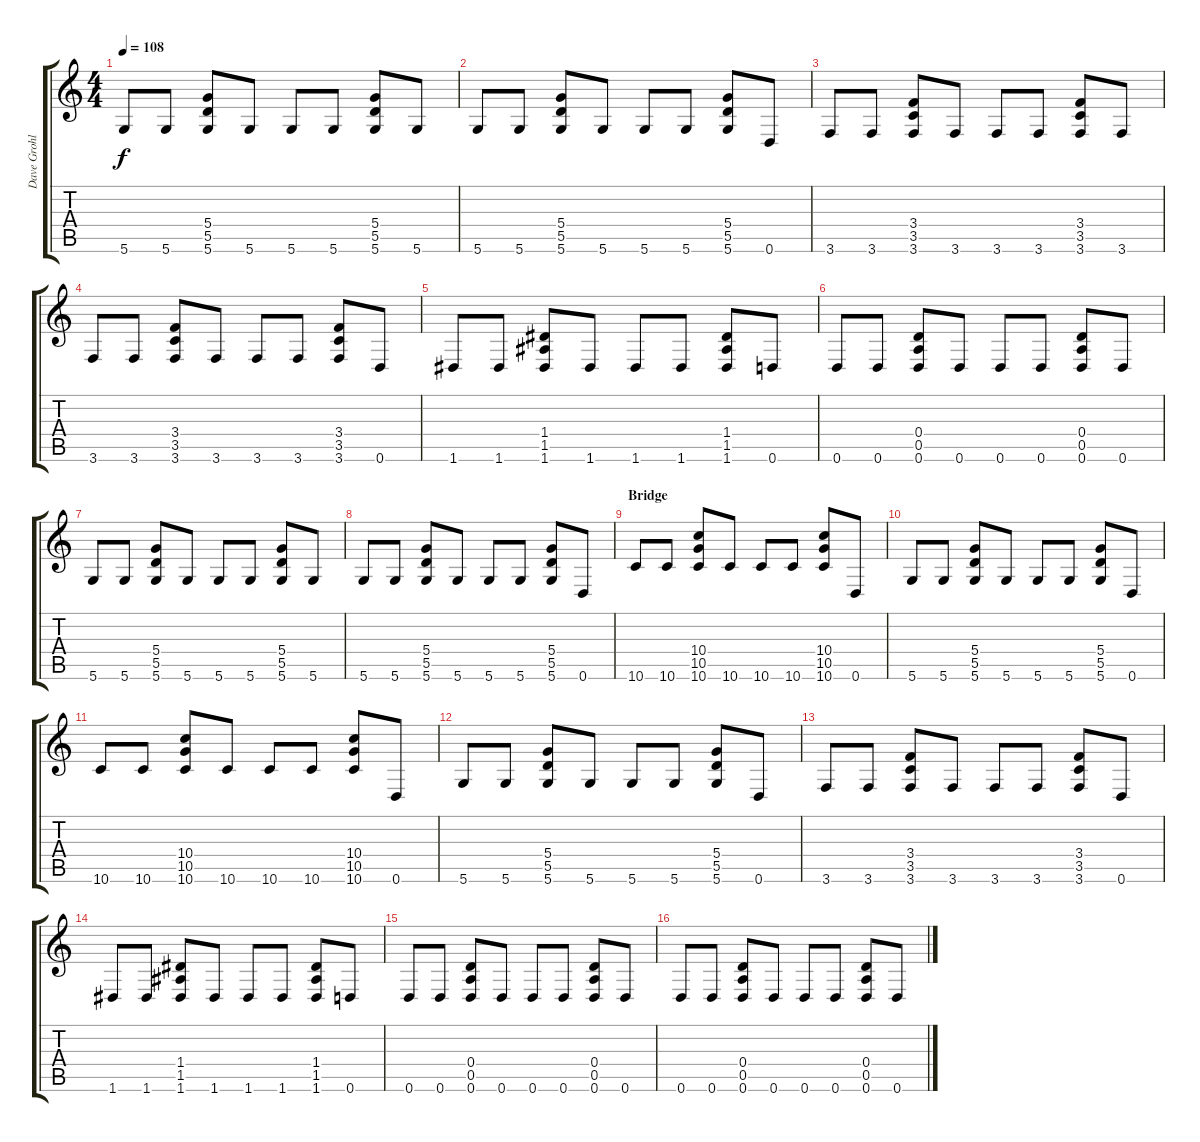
\track ("Dave Grohl (Guitar muted)" "Dave Grohl") {instrument electricguitarmuted}
\staff {score tabs}
\tuning (E4 B3 G3 D3 A2 D2) {hide}
\ts (4 4)
\tempo 108
\clef g2
\ks c
5.6.8{dy f} 5.6.8 (5.4 5.5 5.6).8 5.6.8 5.6.8 5.6.8 (5.4 5.5 5.6).8 5.6.8 |
5.6.8 5.6.8 (5.4 5.5 5.6).8 5.6.8 5.6.8 5.6.8 (5.4 5.5 5.6).8 0.6.8 |
3.6.8 3.6.8 (3.4 3.5 3.6).8 3.6.8 3.6.8 3.6.8 (3.4 3.5 3.6).8 3.6.8 |
3.6.8 3.6.8 (3.4 3.5 3.6).8 3.6.8 3.6.8 3.6.8 (3.4 3.5 3.6).8 0.6.8 |
1.6.8 1.6.8 (1.4 1.5 1.6).8 1.6.8 1.6.8 1.6.8 (1.4 1.5 1.6).8 0.6.8 |
0.6.8 0.6.8 (0.4 0.5 0.6).8 0.6.8 0.6.8 0.6.8 (0.4 0.5 0.6).8 0.6.8 |
5.6.8 5.6.8 (5.4 5.5 5.6).8 5.6.8 5.6.8 5.6.8 (5.4 5.5 5.6).8 5.6.8 |
5.6.8 5.6.8 (5.4 5.5 5.6).8 5.6.8 5.6.8 5.6.8 (5.4 5.5 5.6).8 0.6.8 |
\section ("" "Bridge")
10.6.8 10.6.8 (10.4 10.5 10.6).8 10.6.8 10.6.8 10.6.8 (10.4 10.5 10.6).8 0.6.8 |
5.6.8 5.6.8 (5.4 5.5 5.6).8 5.6.8 5.6.8 5.6.8 (5.4 5.5 5.6).8 0.6.8 |
10.6.8 10.6.8 (10.4 10.5 10.6).8 10.6.8 10.6.8 10.6.8 (10.4 10.5 10.6).8 0.6.8 |
5.6.8 5.6.8 (5.4 5.5 5.6).8 5.6.8 5.6.8 5.6.8 (5.4 5.5 5.6).8 0.6.8 |
3.6.8 3.6.8 (3.4 3.5 3.6).8 3.6.8 3.6.8 3.6.8 (3.4 3.5 3.6).8 0.6.8 |
1.6.8 1.6.8 (1.4 1.5 1.6).8 1.6.8 1.6.8 1.6.8 (1.4 1.5 1.6).8 0.6.8 |
0.6.8 0.6.8 (0.4 0.5 0.6).8 0.6.8 0.6.8 0.6.8 (0.4 0.5 0.6).8 0.6.8 |
0.6.8 0.6.8 (0.4 0.5 0.6).8 0.6.8 0.6.8 0.6.8 (0.4 0.5 0.6).8 0.6.8
